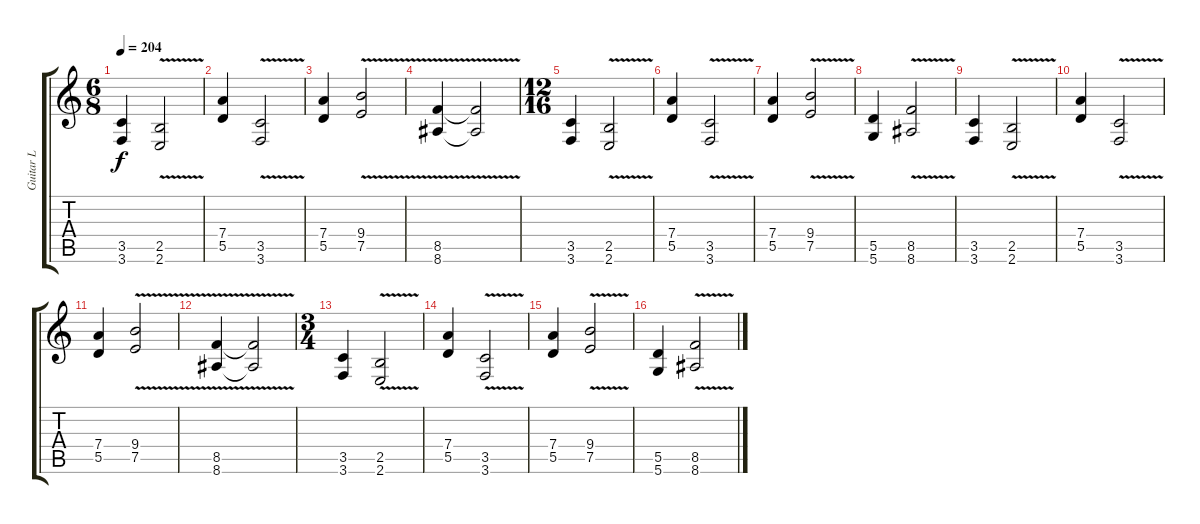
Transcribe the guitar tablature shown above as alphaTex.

\track ("Guitar L" "Guitar L") {instrument distortionguitar}
\staff {score tabs}
\tuning (E4 B3 G3 D3 A2 D2) {hide}
\ts (6 8)
\tempo 204
\clef g2
\ks c
(3.5 3.6).4{dy f} (2.5{v} 2.6{v}).2 |
(7.4 5.5).4 (3.5{v} 3.6{v}).2 |
(7.4 5.5).4 (9.4{v} 7.5{v}).2 |
(8.5{v} 8.6{v}).4{volume 11} (8.5{t} 8.6{t}).2 |
\ts (12 16)
(3.5 3.6).4 (2.5{v} 2.6{v}).2 |
(7.4 5.5).4 (3.5{v} 3.6{v}).2 |
(7.4 5.5).4 (9.4{v} 7.5{v}).2 |
(5.5 5.6).4{volume 7} (8.5{v} 8.6{v}).2 |
(3.5 3.6).4 (2.5{v} 2.6{v}).2 |
(7.4 5.5).4 (3.5{v} 3.6{v}).2 |
(7.4 5.5).4 (9.4{v} 7.5{v}).2 |
(8.5{v} 8.6{v}).4 (8.5{t} 8.6{t}).2 |
\ts (3 4)
(3.5 3.6).4{volume 4} (2.5{v} 2.6{v}).2 |
(7.4 5.5).4 (3.5{v} 3.6{v}).2 |
(7.4 5.5).4 (9.4{v} 7.5{v}).2 |
(5.5 5.6).4{volume 3} (8.5{v} 8.6{v}).2
